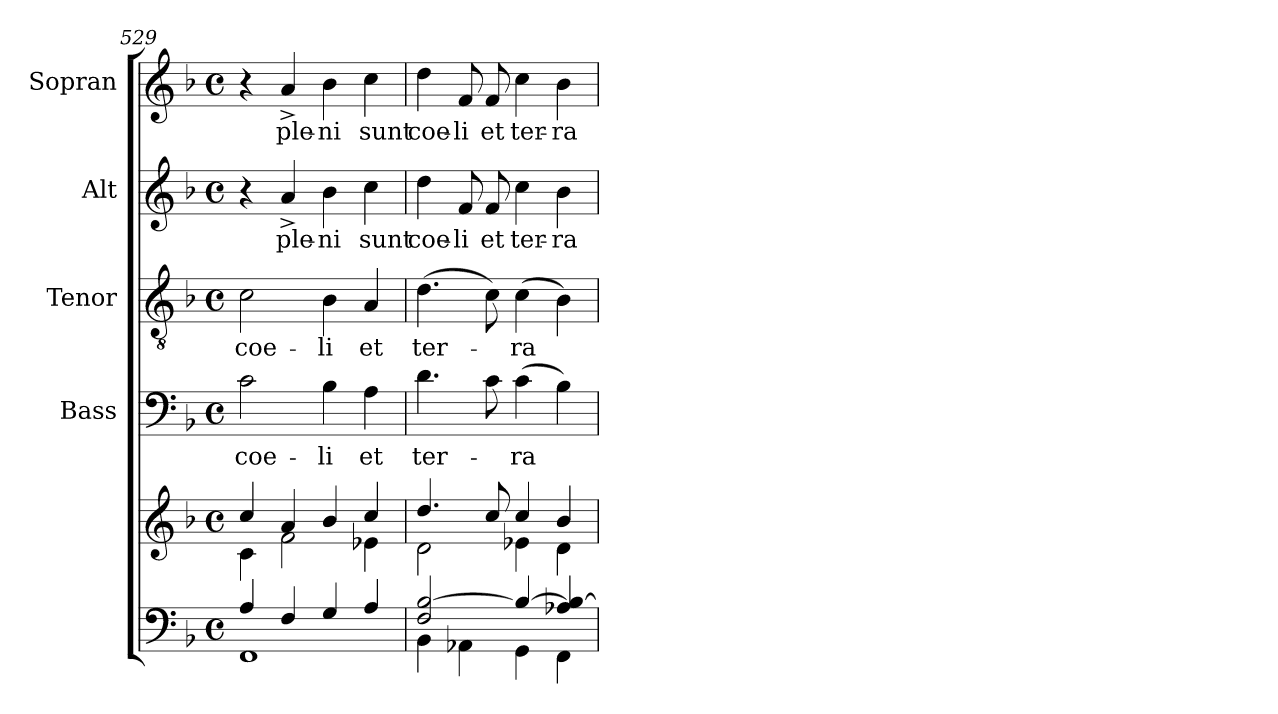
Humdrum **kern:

**kern	**kern	**kern	**text	**kern	**text	**kern	**text	**kern	**text
*part5	*part5	*part4	*part4	*part3	*part3	*part2	*part2	*part1	*part1
*staff6	*staff5	*staff4	*staff4	*staff3	*staff3	*staff2	*staff2	*staff1	*staff1
*	*	*I"Bass	*	*I"Tenor	*	*I"Alt	*	*I"Sopran	*
*	*	*I'B.	*	*I'T.	*	*I'A.	*	*I'S.	*
*clefF4	*clefG2	*clefF4	*	*clefGv2	*	*clefG2	*	*clefG2	*
*k[b-]	*k[b-]	*k[b-]	*	*k[b-]	*	*k[b-]	*	*k[b-]	*
*F:	*F:	*F:	*	*F:	*	*F:	*	*F:	*
*M4/4	*M4/4	*M4/4	*	*M4/4	*	*M4/4	*	*M4/4	*
*met(c)	*met(c)	*met(c)	*	*met(c)	*	*met(c)	*	*met(c)	*
=529	=529	=529	=529	=529	=529	=529	=529	=529	=529
*^	*^	*	*	*	*	*	*	*	*
!	!	!	!	!	!LO:LY:b	!	!LO:LY:b	!	!	!	!
4A/	1FF	4cc/	4c\	2c\	coe-	2c\	coe-	4r	.	4r	.
!	!	!	!	!	!	!	!	!	!LO:LY:b	!	!LO:LY:b
4F/	.	4a/	2f\	.	.	.	.	4a^>/	ple-	4a^>/	ple-
!	!	!	!	!	!LO:LY:b	!	!LO:LY:b	!	!LO:LY:b	!	!LO:LY:b
4G/	.	4b-/	.	4B-\	-li	4B-\	-li	4b-\	-ni	4b-\	-ni
!	!	!	!	!	!LO:LY:b	!	!LO:LY:b	!	!LO:LY:b	!	!LO:LY:b
4A/	.	4cc/	4e-X\	4A\	et	4A/	et	4cc\	sunt	4cc\	sunt
=530	=530	=530	=530	=530	=530	=530	=530	=530	=530	=530	=530
!	!	!	!	!	!LO:LY:b	!	!LO:LY:b	!	!LO:LY:b	!	!LO:LY:b
2F/ [>2B-/	4BB-\	4.dd/	2d\	4.d\	ter-	(>4.d\	ter-	4dd\	coe-	4dd\	coe-
!	!	!	!	!	!	!	!	!	!LO:LY:b	!	!LO:LY:b
.	4AA-X\	.	.	.	.	.	.	8f/	-li	8f/	-li
!	!	!	!	!	!	!	!	!	!LO:LY:b	!	!LO:LY:b
.	.	8cc/	.	8c\	.	8c\)	.	8f/	et	8f/	et
!	!	!	!	!	!LO:LY:b	!	!LO:LY:b	!	!LO:LY:b	!	!LO:LY:b
4B-/_	4GG\	4cc/	4e-X\	(>4c\	-ra	(>4c\	-ra	4cc\	ter-	4cc\	ter-
!	!	!	!	!	!	!	!	!	!LO:LY:b	!	!LO:LY:b
4A-X/ 4B-/_	4FF\	4b-/	4d\	4B-\)	.	4B-\)	.	4b-\	-ra	4b-\	-ra
*v	*v	*	*	*	*	*	*	*	*	*	*
*	*v	*v	*	*	*	*	*	*	*	*
=	=	=	=	=	=	=	=	=	=
*-	*-	*-	*-	*-	*-	*-	*-	*-	*-
